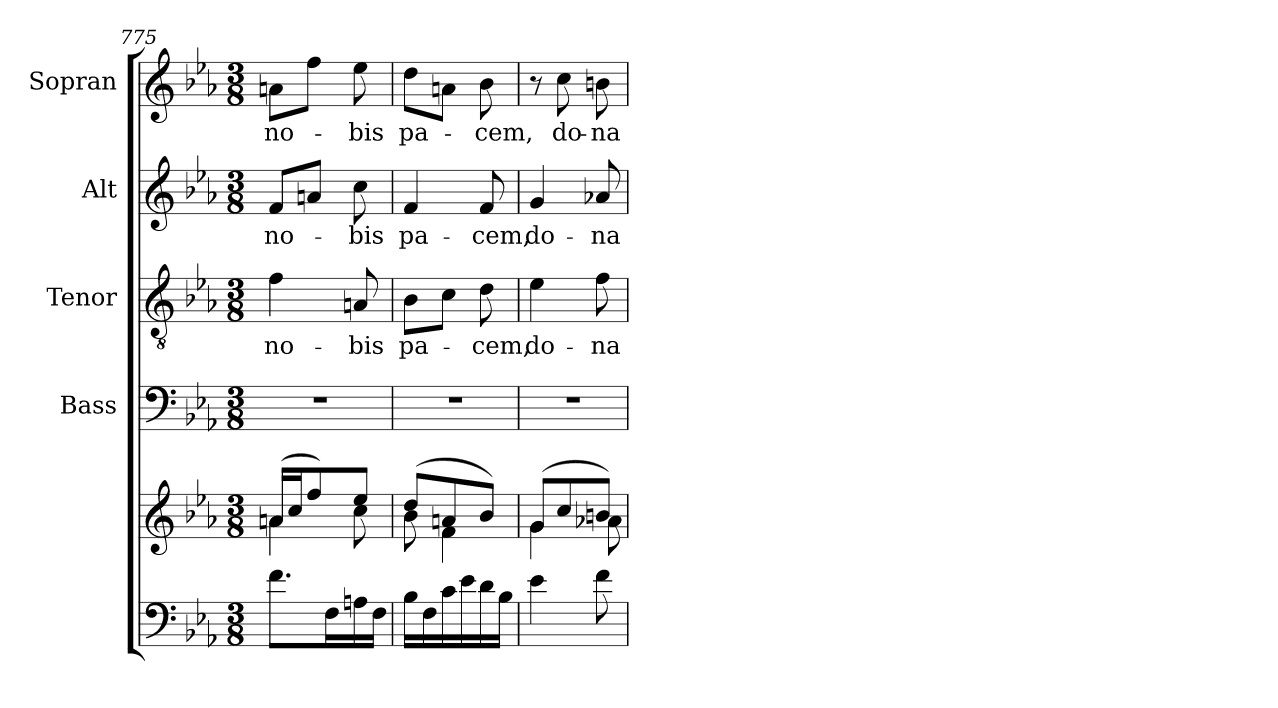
**kern	**kern	**kern	**kern	**text	**kern	**text	**kern	**text
*part5	*part5	*part4	*part3	*part3	*part2	*part2	*part1	*part1
*staff6	*staff5	*staff4	*staff3	*staff3	*staff2	*staff2	*staff1	*staff1
*	*	*I"Bass	*I"Tenor	*	*I"Alt	*	*I"Sopran	*
*	*	*I'B.	*I'T.	*	*I'A.	*	*I'S.	*
*clefF4	*clefG2	*clefF4	*clefGv2	*	*clefG2	*	*clefG2	*
*k[b-e-a-]	*k[b-e-a-]	*k[b-e-a-]	*k[b-e-a-]	*	*k[b-e-a-]	*	*k[b-e-a-]	*
*E-:	*E-:	*E-:	*E-:	*	*E-:	*	*E-:	*
*M3/8	*M3/8	*M3/8	*M3/8	*	*M3/8	*	*M3/8	*
=775	=775	=775	=775	=775	=775	=775	=775	=775
*	*^	*	*	*	*	*	*	*
!	!	!	!	!	!LO:LY:b	!	!LO:LY:b	!	!LO:LY:b
8.f\L	(>16an/LL	4a\	4.r	4f\	no-	8f/L	no-	8an\L	no-
.	16cc/J	.	.	.	.	.	.	.	.
.	8ff/)	.	.	.	.	8an/J	.	8ff\J	.
16F\L	.	.	.	.	.	.	.	.	.
!	!	!	!	!	!LO:LY:b	!	!LO:LY:b	!	!LO:LY:b
16An\	8ee-/J	8cc\	.	8An/	-bis	8cc\	-bis	8ee-\	-bis
16F\JJ	.	.	.	.	.	.	.	.	.
=776	=776	=776	=776	=776	=776	=776	=776	=776	=776
!	!	!	!	!	!LO:LY:b	!	!LO:LY:b	!	!LO:LY:b
16B-\LL	(>8dd/L	8b-\	4.r	8B-\L	pa-	4f/	pa-	8dd\L	pa-
16F\	.	.	.	.	.	.	.	.	.
16c\	8an/	4f\	.	8c\J	.	.	.	8an\J	.
16e-\	.	.	.	.	.	.	.	.	.
!	!	!	!	!	!LO:LY:b	!	!LO:LY:b	!	!LO:LY:b
16d\	8b-/J)	.	.	8d\	-cem,	8f/	-cem,	8b-\	-cem,
16B-\JJ	.	.	.	.	.	.	.	.	.
=777	=777	=777	=777	=777	=777	=777	=777	=777	=777
!	!	!	!	!	!LO:LY:b	!	!LO:LY:b	!	!
4e-\	(>8g/L	4g\	4.r	4e-\	do-	4g/	do-	8r	.
!	!	!	!	!	!	!	!	!	!LO:LY:b
.	8cc/	.	.	.	.	.	.	8cc\	do-
!	!	!	!	!	!LO:LY:b	!	!LO:LY:b	!	!LO:LY:b
8f\	8bn/J)	8a-X\	.	8f\	-na	8a-X/	-na	8bn\	-na
*	*v	*v	*	*	*	*	*	*	*
=	=	=	=	=	=	=	=	=
*-	*-	*-	*-	*-	*-	*-	*-	*-
